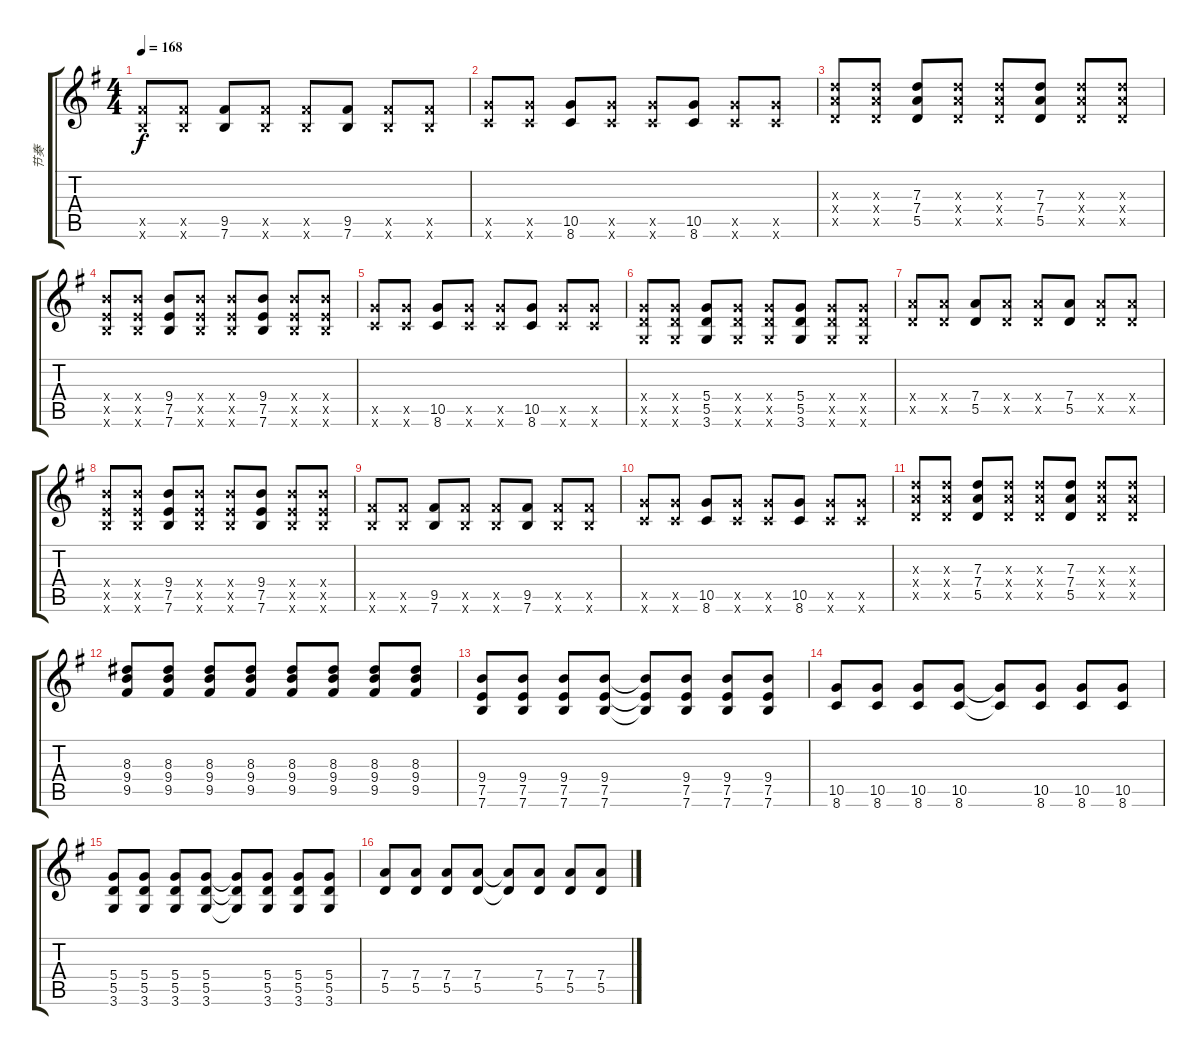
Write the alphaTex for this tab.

\track ("节奏" "节奏") {instrument distortionguitar}
\staff {score tabs}
\tuning (E4 B3 G3 D3 A2 E2) {hide}
\ts (4 4)
\tempo 168
\clef g2
\ks g
(9.5{x} 7.6{x}).8{dy f} (9.5{x} 7.6{x}).8 (9.5 7.6).8 (9.5{x} 7.6{x}).8 (9.5{x} 7.6{x}).8 (9.5 7.6).8 (9.5{x} 7.6{x}).8 (9.5{x} 7.6{x}).8 |
(10.5{x} 8.6{x}).8 (10.5{x} 8.6{x}).8 (10.5 8.6).8 (10.5{x} 8.6{x}).8 (10.5{x} 8.6{x}).8 (10.5 8.6).8 (10.5{x} 8.6{x}).8 (10.5{x} 8.6{x}).8 |
(7.3{x} 7.4{x} 5.5{x}).8 (7.3{x} 7.4{x} 5.5{x}).8 (7.3 7.4 5.5).8 (7.3{x} 7.4{x} 5.5{x}).8 (7.3{x} 7.4{x} 5.5{x}).8 (7.3 7.4 5.5).8 (7.3{x} 7.4{x} 5.5{x}).8 (7.3{x} 7.4{x} 5.5{x}).8 |
(9.4{x} 7.5{x} 7.6{x}).8 (9.4{x} 7.5{x} 7.6{x}).8 (9.4 7.5 7.6).8 (9.4{x} 7.5{x} 7.6{x}).8 (9.4{x} 7.5{x} 7.6{x}).8 (9.4 7.5 7.6).8 (9.4{x} 7.5{x} 7.6{x}).8 (9.4{x} 7.5{x} 7.6{x}).8 |
(10.5{x} 8.6{x}).8 (10.5{x} 8.6{x}).8 (10.5 8.6).8 (10.5{x} 8.6{x}).8 (10.5{x} 8.6{x}).8 (10.5 8.6).8 (10.5{x} 8.6{x}).8 (10.5{x} 8.6{x}).8 |
(5.4{x} 5.5{x} 3.6{x}).8 (5.4{x} 5.5{x} 3.6{x}).8 (5.4 5.5 3.6).8 (5.4{x} 5.5{x} 3.6{x}).8 (5.4{x} 5.5{x} 3.6{x}).8 (5.4 5.5 3.6).8 (5.4{x} 5.5{x} 3.6{x}).8 (5.4{x} 5.5{x} 3.6{x}).8 |
(7.4{x} 5.5{x}).8 (7.4{x} 5.5{x}).8 (7.4 5.5).8 (7.4{x} 5.5{x}).8 (7.4{x} 5.5{x}).8 (7.4 5.5).8 (7.4{x} 5.5{x}).8 (7.4{x} 5.5{x}).8 |
(9.4{x} 7.5{x} 7.6{x}).8 (9.4{x} 7.5{x} 7.6{x}).8 (9.4 7.5 7.6).8 (9.4{x} 7.5{x} 7.6{x}).8 (9.4{x} 7.5{x} 7.6{x}).8 (9.4 7.5 7.6).8 (9.4{x} 7.5{x} 7.6{x}).8 (9.4{x} 7.5{x} 7.6{x}).8 |
(9.5{x} 7.6{x}).8 (9.5{x} 7.6{x}).8 (9.5 7.6).8 (9.5{x} 7.6{x}).8 (9.5{x} 7.6{x}).8 (9.5 7.6).8 (9.5{x} 7.6{x}).8 (9.5{x} 7.6{x}).8 |
(10.5{x} 8.6{x}).8 (10.5{x} 8.6{x}).8 (10.5 8.6).8 (10.5{x} 8.6{x}).8 (10.5{x} 8.6{x}).8 (10.5 8.6).8 (10.5{x} 8.6{x}).8 (10.5{x} 8.6{x}).8 |
(7.3{x} 7.4{x} 5.5{x}).8 (7.3{x} 7.4{x} 5.5{x}).8 (7.3 7.4 5.5).8 (7.3{x} 7.4{x} 5.5{x}).8 (7.3{x} 7.4{x} 5.5{x}).8 (7.3 7.4 5.5).8 (7.3{x} 7.4{x} 5.5{x}).8 (7.3{x} 7.4{x} 5.5{x}).8 |
(8.3 9.4 9.5).8 (8.3 9.4 9.5).8 (8.3 9.4 9.5).8 (8.3 9.4 9.5).8 (8.3 9.4 9.5).8 (8.3 9.4 9.5).8 (8.3 9.4 9.5).8 (8.3 9.4 9.5).8 |
(9.4 7.5 7.6).8 (9.4 7.5 7.6).8 (9.4 7.5 7.6).8 (9.4 7.5 7.6).8 (9.4{t} 7.5{t} 7.6{t}).8 (9.4 7.5 7.6).8 (9.4 7.5 7.6).8 (9.4 7.5 7.6).8 |
(10.5 8.6).8 (10.5 8.6).8 (10.5 8.6).8 (10.5 8.6).8 (10.5{t} 8.6{t}).8 (10.5 8.6).8 (10.5 8.6).8 (10.5 8.6).8 |
(5.4 5.5 3.6).8 (5.4 5.5 3.6).8 (5.4 5.5 3.6).8 (5.4 5.5 3.6).8 (5.4{t} 5.5{t} 3.6{t}).8 (5.4 5.5 3.6).8 (5.4 5.5 3.6).8 (5.4 5.5 3.6).8 |
(7.4 5.5).8 (7.4 5.5).8 (7.4 5.5).8 (7.4 5.5).8 (7.4{t} 5.5{t}).8 (7.4 5.5).8 (7.4 5.5).8 (7.4 5.5).8
